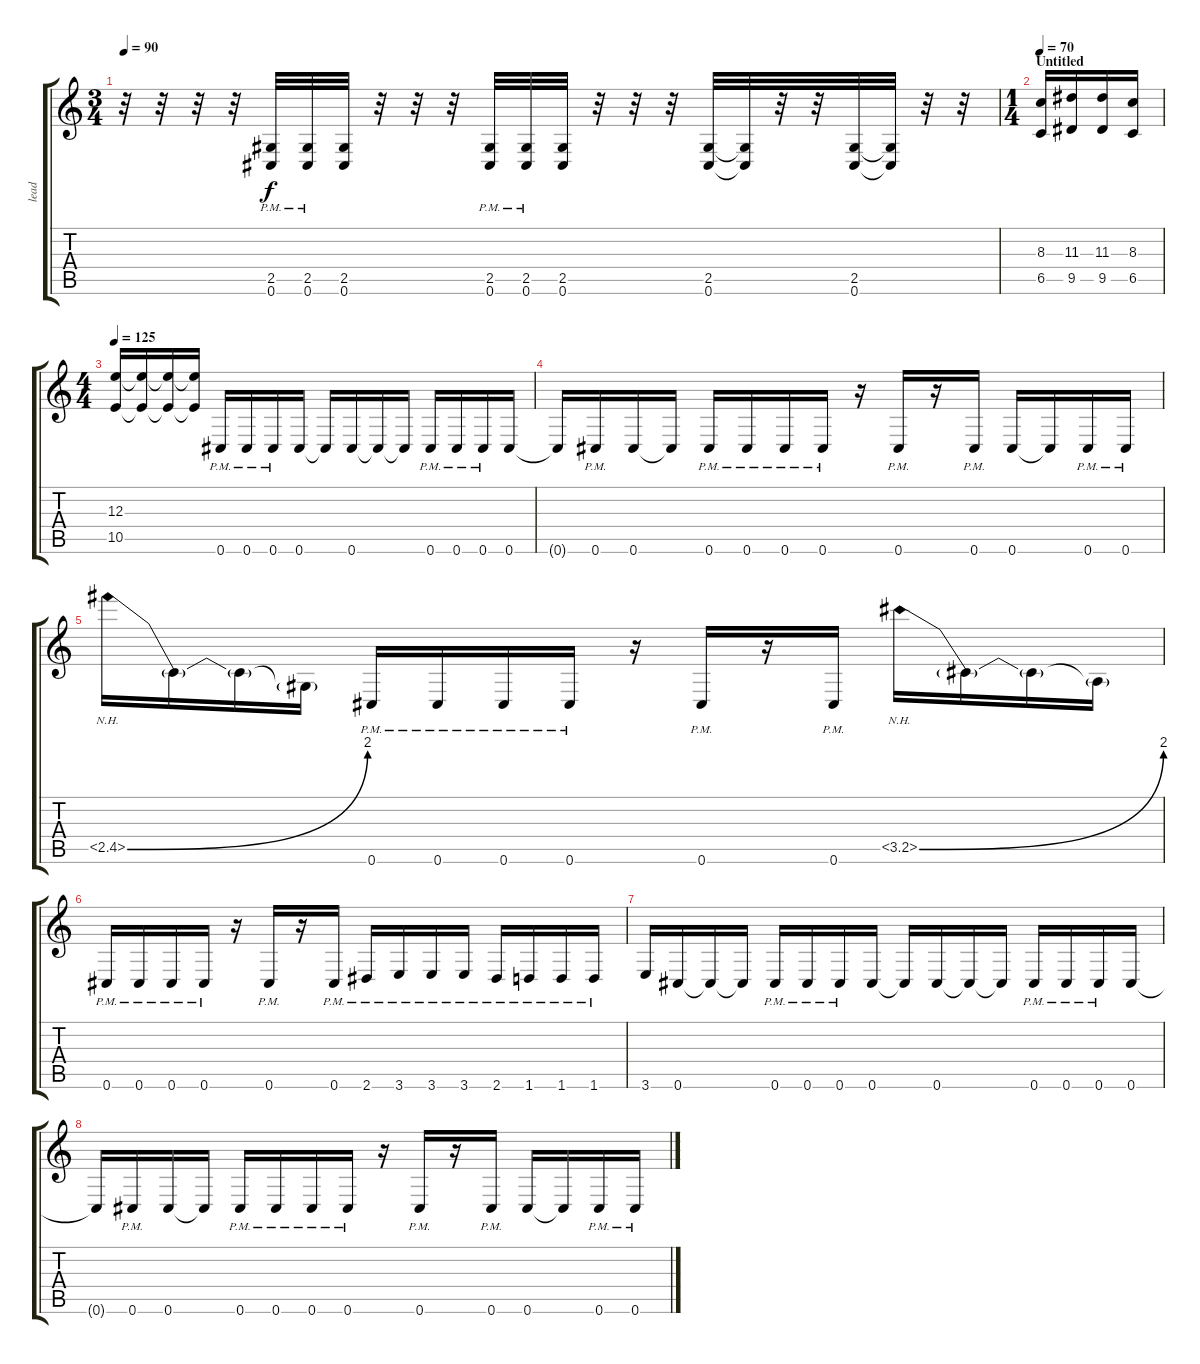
\track ("lead" "lead") {instrument distortionguitar}
\staff {score tabs}
\tuning (Db4 Ab3 E3 B2 Gb2 Db2) {hide}
\ts (3 4)
\tempo 90
\clef g2
\ks c
r.32{dy f} r.32 r.32 r.32 (2.5{pm} 0.6{pm}).32 (2.5{pm} 0.6{pm}).32 (2.5 0.6).32 r.32 r.32 r.32 (2.5{pm} 0.6{pm}).32 (2.5{pm} 0.6{pm}).32 (2.5 0.6).32 r.32 r.32 r.32 (2.5 0.6).32 (2.5{t} 0.6{t}).32 r.32 r.32 (2.5 0.6).32 (2.5{t} 0.6{t}).32 r.32 r.32 |
\ts (1 4)
\section ("" "Untitled")
\tempo 70
(8.3 6.5).16 (11.3 9.5).16 (11.3 9.5).16 (8.3 6.5).16 |
\ts (4 4)
\tempo 125
(12.3 10.5).16 (12.3{t} 10.5{t}).16 (12.3{t} 10.5{t}).16 (12.3{t} 10.5{t}).16 0.6{pm}.16 0.6{pm}.16 0.6{pm}.16 0.6.16 0.6{t}.16 0.6.16 0.6{t}.16 0.6{t}.16 0.6{pm}.16 0.6{pm}.16 0.6{pm}.16 0.6.16 |
0.6{t}.16 0.6{pm}.16 0.6.16 0.6{t}.16 0.6{pm}.16 0.6{pm}.16 0.6{pm}.16 0.6{pm}.16 r.16 0.6{pm}.16 r.16 0.6{pm}.16 0.6.16 0.6{t}.16 0.6{pm}.16 0.6{pm}.16 |
2.5{be (bend 0 0 60 8) nh}.16 2.5{t}.16 2.5{t}.16 2.5{t}.16 0.6{pm}.16 0.6{pm}.16 0.6{pm}.16 0.6{pm}.16 r.16 0.6{pm}.16 r.16 0.6{pm}.16 3.5{be (bend 0 0 60 8) nh}.16 3.5{t}.16 3.5{t}.16 3.5{t}.16 |
0.6{pm}.16 0.6{pm}.16 0.6{pm}.16 0.6{pm}.16 r.16 0.6{pm}.16 r.16 0.6{pm}.16 2.6{pm}.16 3.6{pm}.16 3.6{pm}.16 3.6{pm}.16 2.6{pm}.16 1.6{pm}.16 1.6{pm}.16 1.6{pm}.16 |
3.6.16 0.6.16 0.6{t}.16 0.6{t}.16 0.6{pm}.16 0.6{pm}.16 0.6{pm}.16 0.6.16 0.6{t}.16 0.6.16 0.6{t}.16 0.6{t}.16 0.6{pm}.16 0.6{pm}.16 0.6{pm}.16 0.6.16 |
0.6{t}.16 0.6{pm}.16 0.6.16 0.6{t}.16 0.6{pm}.16 0.6{pm}.16 0.6{pm}.16 0.6{pm}.16 r.16 0.6{pm}.16 r.16 0.6{pm}.16 0.6.16 0.6{t}.16 0.6{pm}.16 0.6{pm}.16
